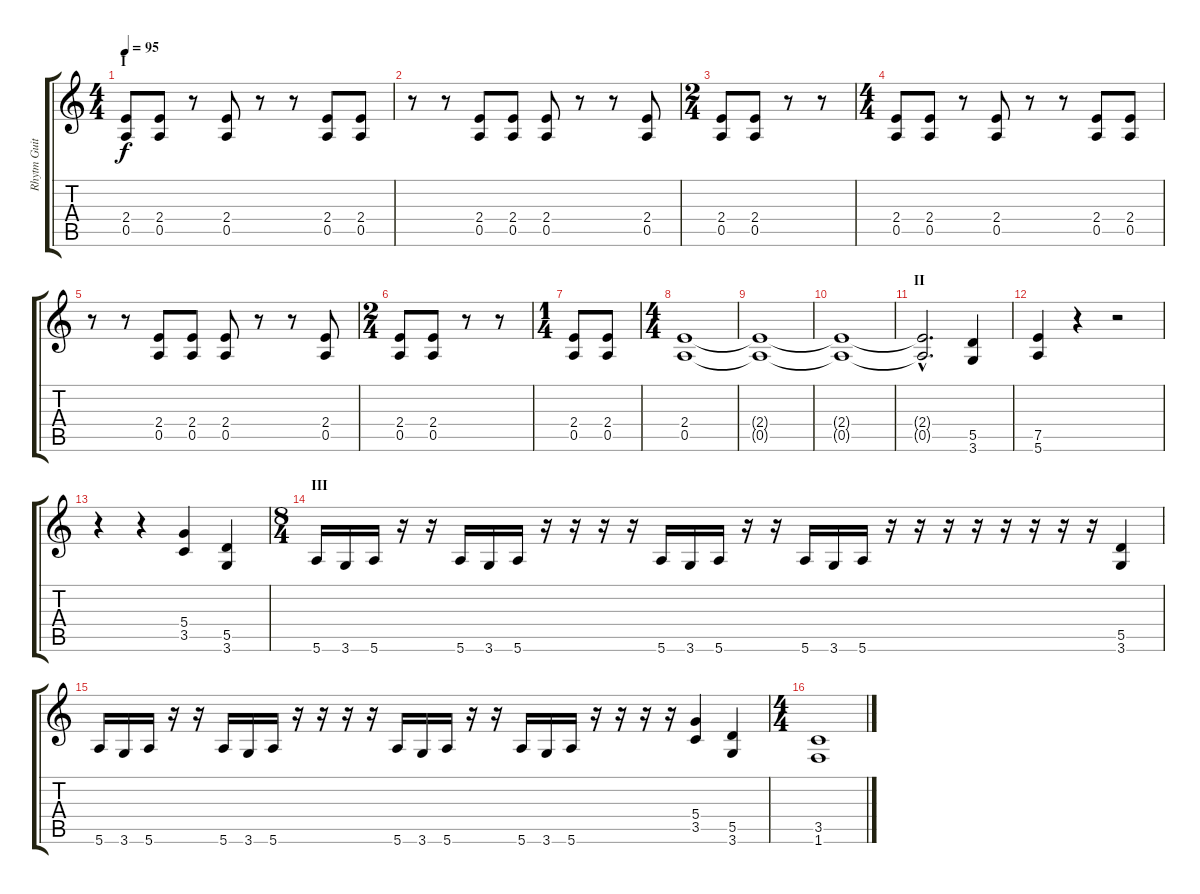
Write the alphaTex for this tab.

\track ("Rhytm Guitar" "Rhytm Guit") {instrument distortionguitar}
\staff {score tabs}
\tuning (E4 B3 G3 D3 A2 E2) {hide}
\ts (4 4)
\section ("" "I")
\tempo 95
\clef g2
\ks c
(2.4 0.5).8{dy f instrument distortionguitar} (2.4 0.5).8 r.8 (2.4 0.5).8 r.8 r.8 (2.4 0.5).8 (2.4 0.5).8 |
r.8 r.8 (2.4 0.5).8 (2.4 0.5).8 (2.4 0.5).8 r.8 r.8 (2.4 0.5).8 |
\ts (2 4)
(2.4 0.5).8 (2.4 0.5).8 r.8 r.8 |
\ts (4 4)
(2.4 0.5).8 (2.4 0.5).8 r.8 (2.4 0.5).8 r.8 r.8 (2.4 0.5).8 (2.4 0.5).8 |
r.8 r.8 (2.4 0.5).8 (2.4 0.5).8 (2.4 0.5).8 r.8 r.8 (2.4 0.5).8 |
\ts (2 4)
(2.4 0.5).8 (2.4 0.5).8 r.8 r.8 |
\ts (1 4)
(2.4 0.5).8 (2.4 0.5).8 |
\ts (4 4)
(2.4 0.5).1 |
(2.4{t} 0.5{t}).1 |
(2.4{t} 0.5{t}).1 |
\section ("" "II")
(2.4{hac t} 0.5{hac t}).2{d} (5.5 3.6).4 |
(7.5 5.6).4 r.4 r.2 |
r.4 r.4 (5.4 3.5).4 (5.5 3.6).4 |
\ts (8 4)
\section ("" "III")
5.6.16 3.6.16 5.6.16 r.16 r.16 5.6.16 3.6.16 5.6.16 r.16 r.16 r.16 r.16 5.6.16 3.6.16 5.6.16 r.16 r.16 5.6.16 3.6.16 5.6.16 r.16 r.16 r.16 r.16 r.16 r.16 r.16 r.16 (5.5 3.6).4 |
5.6.16 3.6.16 5.6.16 r.16 r.16 5.6.16 3.6.16 5.6.16 r.16 r.16 r.16 r.16 5.6.16 3.6.16 5.6.16 r.16 r.16 5.6.16 3.6.16 5.6.16 r.16 r.16 r.16 r.16 (5.4 3.5).4 (5.5 3.6).4 |
\ts (4 4)
(3.5 1.6).1
